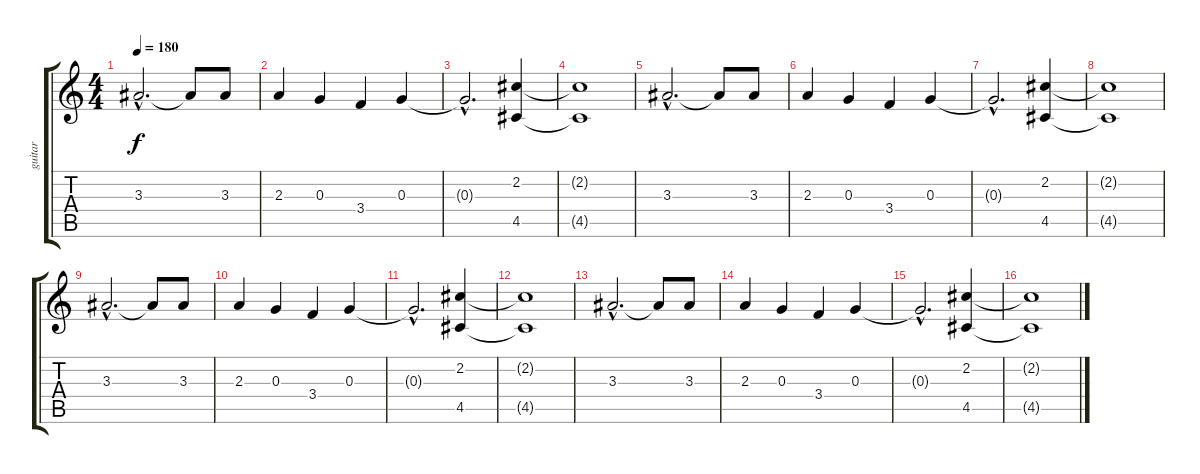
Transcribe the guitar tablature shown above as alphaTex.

\track ("guitar" "guitar") {instrument distortionguitar}
\staff {score tabs}
\tuning (E4 B3 G3 D3 A2 E2) {hide}
\ts (4 4)
\tempo 180
\clef g2
\ks c
3.3{hac}.2{d dy f} 3.3{t}.8 3.3.8 |
2.3.4 0.3.4 3.4.4 0.3.4 |
0.3{hac t}.2{d} (2.2 4.5).4 |
(2.2{t} 4.5{t}).1 |
3.3{hac}.2{d} 3.3{t}.8 3.3.8 |
2.3.4 0.3.4 3.4.4 0.3.4 |
0.3{hac t}.2{d} (2.2 4.5).4 |
(2.2{t} 4.5{t}).1 |
3.3{hac}.2{d} 3.3{t}.8 3.3.8 |
2.3.4 0.3.4 3.4.4 0.3.4 |
0.3{hac t}.2{d} (2.2 4.5).4 |
(2.2{t} 4.5{t}).1 |
3.3{hac}.2{d} 3.3{t}.8 3.3.8 |
2.3.4 0.3.4 3.4.4 0.3.4 |
0.3{hac t}.2{d} (2.2 4.5).4 |
(2.2{t} 4.5{t}).1
